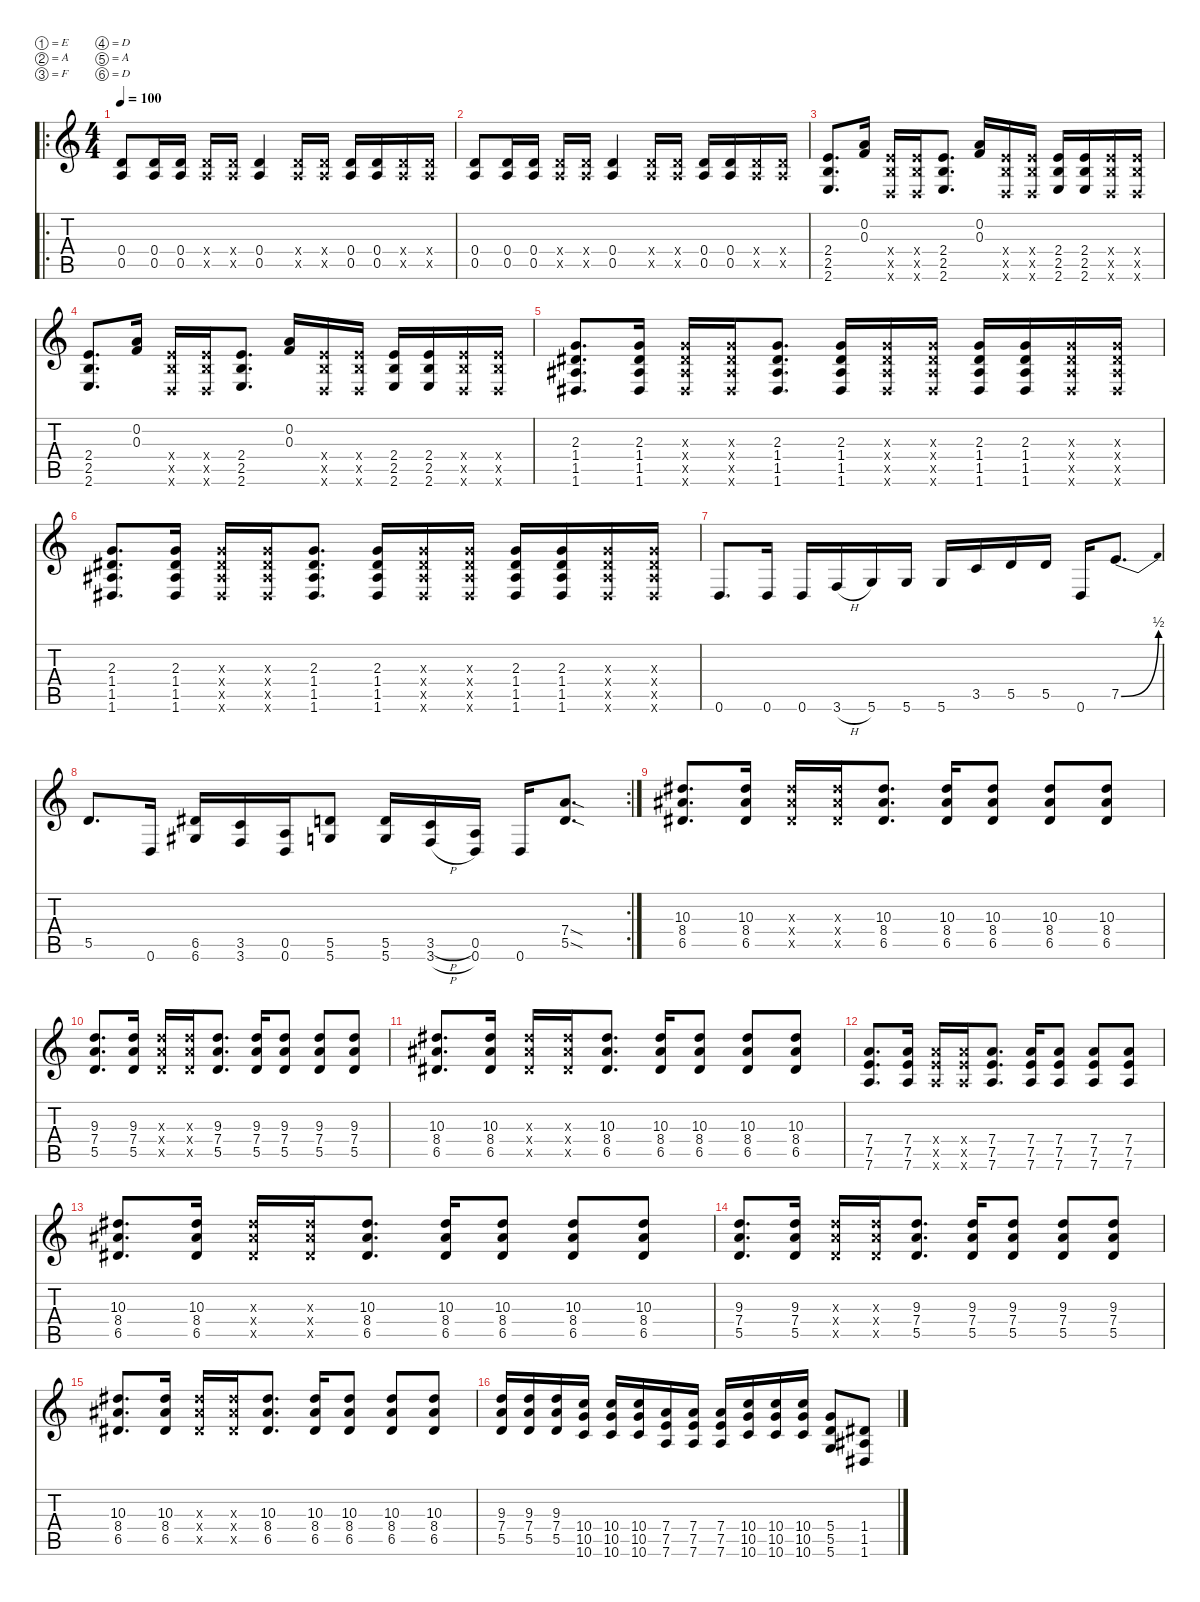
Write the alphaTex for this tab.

\defaultSystemsLayout 4
\hideDynamics
\bracketExtendMode nobrackets
\singleTrackTrackNamePolicy hidden
\multiTrackTrackNamePolicy hidden
\firstSystemTrackNameMode fullname
\firstSystemTrackNameOrientation horizontal
\otherSystemsTrackNameOrientation horizontal
\track ("Guitar 1" "od.guit.") {instrument overdrivenguitar}
\staff {score tabs}
\tuning (E4 A3 F3 D3 A2 D2)
\ro
\ts (4 4)
\tempo 100
\clef g2
\ks c
(0.4 0.5).8{dy f beam Up} (0.4 0.5).16{beam Up} (0.4 0.5).16{beam Up} (0.4{x} 0.5{x}).16{beam Up} (0.4{x} 0.5{x}).16{beam Up} (0.4 0.5).4{beam Up} (0.4{x} 0.5{x}).16{beam Up} (0.4{x} 0.5{x}).16{beam Up} (0.4 0.5).16{beam Up} (0.4 0.5).16{beam Up} (0.4{x} 0.5{x}).16{beam Up} (0.4{x} 0.5{x}).16{beam Up} |
(0.4 0.5).8{beam Up} (0.4 0.5).16{beam Up} (0.4 0.5).16{beam Up} (0.4{x} 0.5{x}).16{beam Up} (0.4{x} 0.5{x}).16{beam Up} (0.4 0.5).4{beam Up} (0.4{x} 0.5{x}).16{beam Up} (0.4{x} 0.5{x}).16{beam Up} (0.4 0.5).16{beam Up} (0.4 0.5).16{beam Up} (0.4{x} 0.5{x}).16{beam Up} (0.4{x} 0.5{x}).16{beam Up} |
(2.4 2.5 2.6).8{d dy ff beam Up} (0.2 0.3).16{dy f beam Up} (2.4{x} 2.5{x} 0.6{x}).16{dy ff beam Up} (2.4{x} 2.5{x} 0.6{x}).16{beam Up} (2.4 2.5 2.6).8{d beam Up} (0.2 0.3).16{dy f beam Up} (2.4{x} 2.5{x} 0.6{x}).16{dy ff beam Up} (2.4{x} 2.5{x} 0.6{x}).16{beam Up} (2.4 2.5 2.6).16{dy f beam Up} (2.4 2.5 2.6).16{beam Up} (2.4{x} 2.5{x} 0.6{x}).16{beam Up} (2.4{x} 2.5{x} 0.6{x}).16{beam Up} |
(2.4 2.5 2.6).8{d dy ff beam Up} (0.2 0.3).16{dy f beam Up} (2.4{x} 2.5{x} 0.6{x}).16{dy ff beam Up} (2.4{x} 2.5{x} 0.6{x}).16{beam Up} (2.4 2.5 2.6).8{d beam Up} (0.2 0.3).16{dy f beam Up} (2.4{x} 2.5{x} 0.6{x}).16{dy ff beam Up} (2.4{x} 2.5{x} 0.6{x}).16{beam Up} (2.4 2.5 2.6).16{dy f beam Up} (2.4 2.5 2.6).16{beam Up} (2.4{x} 2.5{x} 0.6{x}).16{beam Up} (2.4{x} 2.5{x} 0.6{x}).16{beam Up} |
(2.3 1.4{acc #} 1.5{acc #} 1.6{acc #}).8{d dy ff beam Up} (2.3 1.4{acc #} 1.5{acc #} 1.6{acc #}).16{beam Up} (2.3{x} 1.4{x acc #} 1.5{x acc #} 1.6{x acc #}).16{beam Up} (2.3{x} 1.4{x acc #} 1.5{x acc #} 1.6{x acc #}).16{beam Up} (2.3 1.4{acc #} 1.5{acc #} 1.6{acc #}).8{d beam Up} (2.3 1.4{acc #} 1.5{acc #} 1.6{acc #}).16{beam Up} (2.3{x} 1.4{x acc #} 1.5{x acc #} 1.6{x acc #}).16{beam Up} (2.3{x} 1.4{x acc #} 1.5{x acc #} 1.6{x acc #}).16{beam Up} (2.3 1.4{acc #} 1.5{acc #} 1.6{acc #}).16{dy f beam Up} (2.3 1.4{acc #} 1.5{acc #} 1.6{acc #}).16{beam Up} (2.3{x} 1.4{x acc #} 1.5{x acc #} 1.6{x acc #}).16{beam Up} (2.3{x} 1.4{x acc #} 1.5{x acc #} 1.6{x acc #}).16{beam Up} |
(2.3 1.4{acc #} 1.5{acc #} 1.6{acc #}).8{d dy ff beam Up} (2.3 1.4{acc #} 1.5{acc #} 1.6{acc #}).16{beam Up} (2.3{x} 1.4{x acc #} 1.5{x acc #} 1.6{x acc #}).16{beam Up} (2.3{x} 1.4{x acc #} 1.5{x acc #} 1.6{x acc #}).16{beam Up} (2.3 1.4{acc #} 1.5{acc #} 1.6{acc #}).8{d beam Up} (2.3 1.4{acc #} 1.5{acc #} 1.6{acc #}).16{beam Up} (2.3{x} 1.4{x acc #} 1.5{x acc #} 1.6{x acc #}).16{beam Up} (2.3{x} 1.4{x acc #} 1.5{x acc #} 1.6{x acc #}).16{beam Up} (2.3 1.4{acc #} 1.5{acc #} 1.6{acc #}).16{dy f beam Up} (2.3 1.4{acc #} 1.5{acc #} 1.6{acc #}).16{beam Up} (2.3{x} 1.4{x acc #} 1.5{x acc #} 1.6{x acc #}).16{beam Up} (2.3{x} 1.4{x acc #} 1.5{x acc #} 1.6{x acc #}).16{beam Up} |
0.6.8{d beam Up} 0.6.16{beam Up} 0.6.16{beam Up} 3.6{h}.16{beam Up} 5.6.16{beam Up} 5.6.16{beam Up} 5.6.16{beam Up} 3.5.16{beam Up} 5.5.16{beam Up} 5.5.16{beam Up} 0.6.16{beam Up} 7.5{be (bend 0 0 15 2)}.8{d beam Up} |
\rc 2
5.5.8{d beam Up} 0.6.16{beam Up} (6.5{acc #} 6.6{acc #}).16{dy ff beam Up} (3.5 3.6).16{beam Up} (0.5 0.6).16{beam Up} (5.5 5.6).8{beam Up} (5.5 5.6).16{beam Up} (3.5{h} 3.6{h}).16{beam Up} (0.5 0.6).16{dy f beam Up} 0.6.16{beam Up} (7.4{sod} 5.5{sod}).8{d beam Up} |
(10.3{acc #} 8.4{acc #} 6.5{acc #}).8{d beam Up} (10.3{acc #} 8.4{acc #} 6.5{acc #}).16{beam Up} (10.3{x acc #} 8.4{x acc #} 6.5{x acc #}).16{beam Up} (10.3{x acc #} 8.4{x acc #} 6.5{x acc #}).16{beam Up} (10.3{acc #} 8.4{acc #} 6.5{acc #}).8{d beam Up} (10.3{acc #} 8.4{acc #} 6.5{acc #}).16{beam Up} (10.3{acc #} 8.4{acc #} 6.5{acc #}).8{beam Up} (10.3{acc #} 8.4{acc #} 6.5{acc #}).8{beam Up} (10.3{acc #} 8.4{acc #} 6.5{acc #}).8{beam Up} |
(9.3 7.4 5.5).8{d beam Up} (9.3 7.4 5.5).16{beam Up} (9.3{x} 7.4{x} 5.5{x}).16{beam Up} (9.3{x} 7.4{x} 5.5{x}).16{beam Up} (9.3 7.4 5.5).8{d beam Up} (9.3 7.4 5.5).16{beam Up} (9.3 7.4 5.5).8{beam Up} (9.3 7.4 5.5).8{beam Up} (9.3 7.4 5.5).8{beam Up} |
(10.3{acc #} 8.4{acc #} 6.5{acc #}).8{d beam Up} (10.3{acc #} 8.4{acc #} 6.5{acc #}).16{beam Up} (10.3{x acc #} 8.4{x acc #} 6.5{x acc #}).16{beam Up} (10.3{x acc #} 8.4{x acc #} 6.5{x acc #}).16{beam Up} (10.3{acc #} 8.4{acc #} 6.5{acc #}).8{d beam Up} (10.3{acc #} 8.4{acc #} 6.5{acc #}).16{beam Up} (10.3{acc #} 8.4{acc #} 6.5{acc #}).8{beam Up} (10.3{acc #} 8.4{acc #} 6.5{acc #}).8{beam Up} (10.3{acc #} 8.4{acc #} 6.5{acc #}).8{beam Up} |
(7.4 7.5 7.6).8{d beam Up} (7.4 7.5 7.6).16{beam Up} (7.4{x} 7.5{x} 7.6{x}).16{beam Up} (7.4{x} 7.5{x} 7.6{x}).16{beam Up} (7.4 7.5 7.6).8{d beam Up} (7.4 7.5 7.6).16{beam Up} (7.4 7.5 7.6).8{beam Up} (7.4 7.5 7.6).8{beam Up} (7.4 7.5 7.6).8{beam Up} |
(10.3{acc #} 8.4{acc #} 6.5{acc #}).8{d beam Up} (10.3{acc #} 8.4{acc #} 6.5{acc #}).16{beam Up} (10.3{x acc #} 8.4{x acc #} 6.5{x acc #}).16{beam Up} (10.3{x acc #} 8.4{x acc #} 6.5{x acc #}).16{beam Up} (10.3{acc #} 8.4{acc #} 6.5{acc #}).8{d beam Up} (10.3{acc #} 8.4{acc #} 6.5{acc #}).16{beam Up} (10.3{acc #} 8.4{acc #} 6.5{acc #}).8{beam Up} (10.3{acc #} 8.4{acc #} 6.5{acc #}).8{beam Up} (10.3{acc #} 8.4{acc #} 6.5{acc #}).8{beam Up} |
(9.3 7.4 5.5).8{d beam Up} (9.3 7.4 5.5).16{beam Up} (9.3{x} 7.4{x} 5.5{x}).16{beam Up} (9.3{x} 7.4{x} 5.5{x}).16{beam Up} (9.3 7.4 5.5).8{d beam Up} (9.3 7.4 5.5).16{beam Up} (9.3 7.4 5.5).8{beam Up} (9.3 7.4 5.5).8{beam Up} (9.3 7.4 5.5).8{beam Up} |
(10.3{acc #} 8.4{acc #} 6.5{acc #}).8{d beam Up} (10.3{acc #} 8.4{acc #} 6.5{acc #}).16{beam Up} (10.3{x acc #} 8.4{x acc #} 6.5{x acc #}).16{beam Up} (10.3{x acc #} 8.4{x acc #} 6.5{x acc #}).16{beam Up} (10.3{acc #} 8.4{acc #} 6.5{acc #}).8{d beam Up} (10.3{acc #} 8.4{acc #} 6.5{acc #}).16{beam Up} (10.3{acc #} 8.4{acc #} 6.5{acc #}).8{beam Up} (10.3{acc #} 8.4{acc #} 6.5{acc #}).8{beam Up} (10.3{acc #} 8.4{acc #} 6.5{acc #}).8{beam Up} |
(9.3 7.4 5.5).16{beam Up} (9.3 7.4 5.5).16{beam Up} (9.3 7.4 5.5).16{beam Up} (10.4 10.5 10.6).16{beam Up} (10.4 10.5 10.6).16{beam Up} (10.4 10.5 10.6).16{beam Up} (7.4 7.5 7.6).16{beam Up} (7.4 7.5 7.6).16{beam Up} (7.4 7.5 7.6).16{beam Up} (10.4 10.5 10.6).16{beam Up} (10.4 10.5 10.6).16{beam Up} (10.4 10.5 10.6).16{beam Up} (5.4 5.5 5.6).8{beam Up} (1.4{acc #} 1.5{acc #} 1.6{acc #}).8{beam Up}
